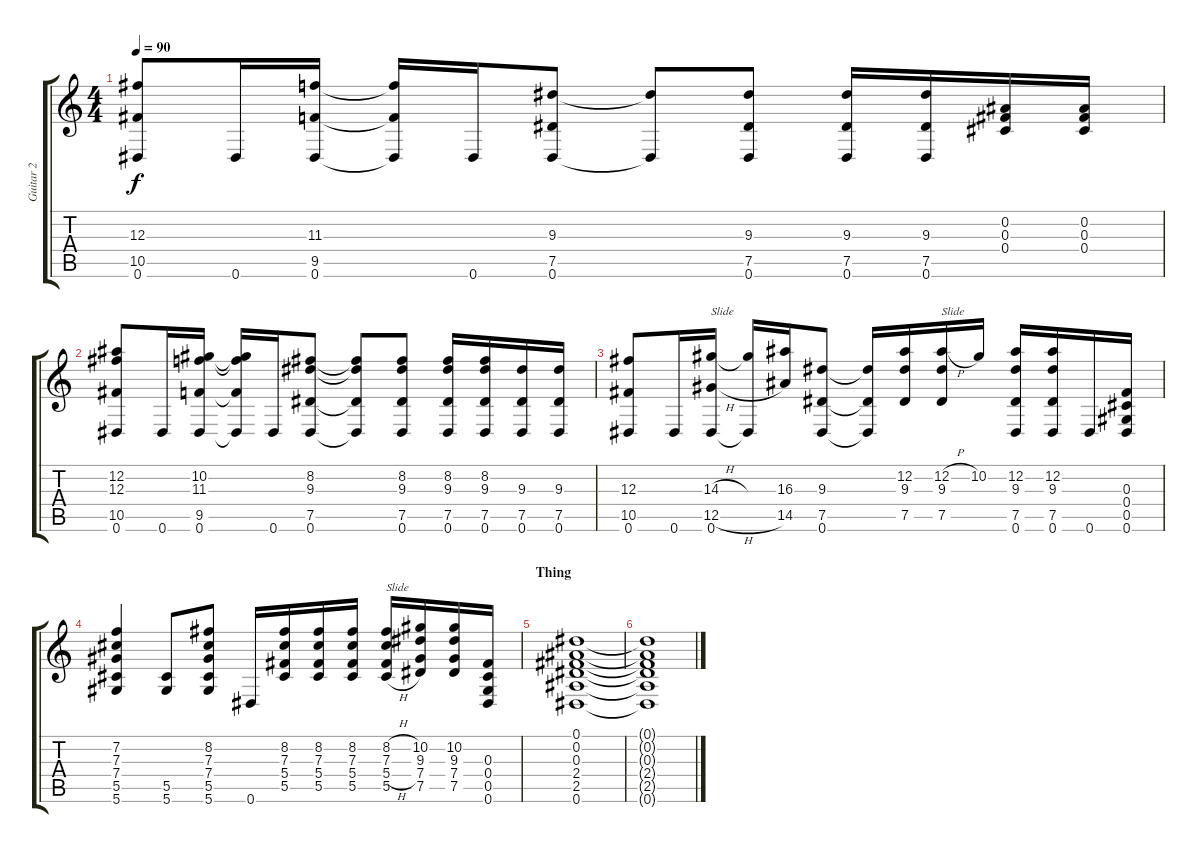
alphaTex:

\track ("Guitar 2" "Guitar 2") {instrument overdrivenguitar}
\staff {score tabs}
\tuning (Eb4 Bb3 Gb3 Db3 Ab2 Eb2) {hide}
\ts (4 4)
\tempo 90
\clef g2
\ks c
(12.3 10.5 0.6).8{dy f} 0.6.16 (11.3 9.5 0.6).16 (11.3{t} 9.5{t} 0.6{t}).16 0.6.16 (9.3 7.5 0.6).8 (9.3{t} 0.6{t}).8 (9.3 7.5 0.6).8 (9.3 7.5 0.6).16 (9.3 7.5 0.6).16 (0.2 0.3 0.4).16 (0.2 0.3 0.4).16 |
(12.2 12.3 10.5 0.6).8 0.6.16 (10.2 11.3 9.5 0.6).16 (10.2{t} 11.3{t} 9.5{t} 0.6{t}).16 0.6.16 (8.2 9.3 7.5 0.6).8 (8.2{t} 9.3{t} 7.5{t} 0.6{t}).8 (8.2 9.3 7.5 0.6).8 (8.2 9.3 7.5 0.6).16 (8.2 9.3 7.5 0.6).16 (9.3 7.5 0.6).16 (9.3 7.5 0.6).16 |
(12.3 10.5 0.6).8 0.6.16 (14.3{h} 12.5{h} 0.6).16{txt "Slide"} (14.3{t} 0.6{t}).16 (16.3 14.5).16 (9.3 7.5 0.6).8 (9.3{t} 7.5{t} 0.6{t}).16 (12.2 9.3 7.5).16 (12.2{h} 9.3 7.5).16{txt "Slide"} 10.2.16 (12.2 9.3 7.5 0.6).16 (12.2 9.3 7.5 0.6).16 0.6.16 (0.3 0.4 0.5 0.6).16 |
(7.2 7.3 7.4 5.5 5.6).4 (5.5 5.6).8 (8.2 7.3 7.4 5.5 5.6).8 0.6.16 (8.2 7.3 5.4 5.5).16 (8.2 7.3 5.4 5.5).16 (8.2 7.3 5.4 5.5).16 (8.2{h} 7.3{h} 5.4{h} 5.5{h}).16{txt "Slide"} (10.2 9.3 7.4 7.5).16 (10.2 9.3 7.4 7.5).16 (0.3 0.4 0.5 0.6).16 |
\section ("" "Thing")
(0.1 0.2 0.3 2.4 2.5 0.6).1 |
(0.1{t} 0.2{t} 0.3{t} 2.4{t} 2.5{t} 0.6{t}).1
